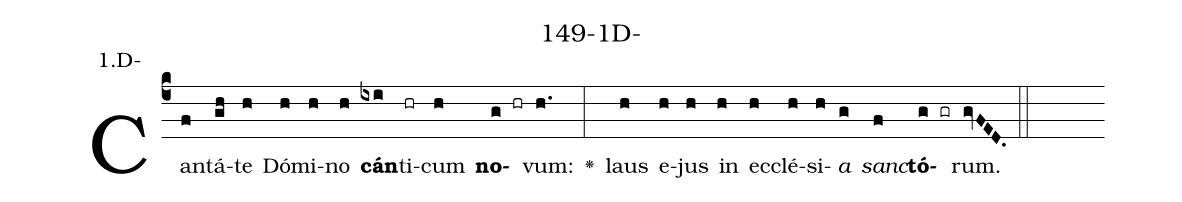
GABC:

name: 149-1D-;
annotation: 1.D-;
%%
(c4)Can(f)tá(gh)te(h) Dó(h)mi(h)no(h) <b>cán</b>(ixi)ti(hr)cum(h) <b>no</b>(g hr)vum:(h.) <v>\greheightstar</v>(:) laus(h) e(h)jus(h) in(h) ec(h)clé(h)si(h)<i>a</i>(g) <i>sanc</i>(f)<b>tó</b>(g gr)rum.(gvFED.) (::)


%E(h) u(h) o(g) u(f) a(g) e.(gvFED.) (::)
